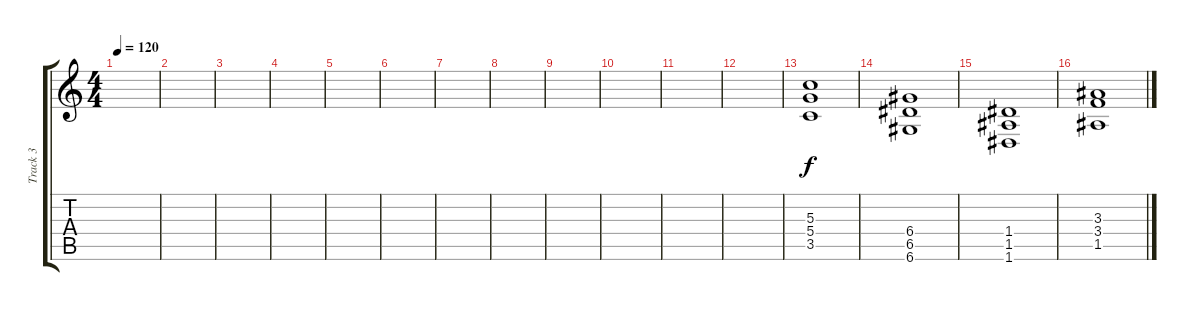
\track ("Track 3" "Track 3") {instrument acousticguitarsteel}
\staff {score tabs}
\tuning (E4 B3 G3 D3 A2 D2) {hide}
\ts (4 4)
\tempo 120
\clef g2
\ks c
|
|
|
|
|
|
|
|
|
|
|
|
(5.3 5.4 3.5).1 |
(6.4 6.5 6.6).1 |
(1.4 1.5 1.6).1 |
(3.3 3.4 1.5).1
